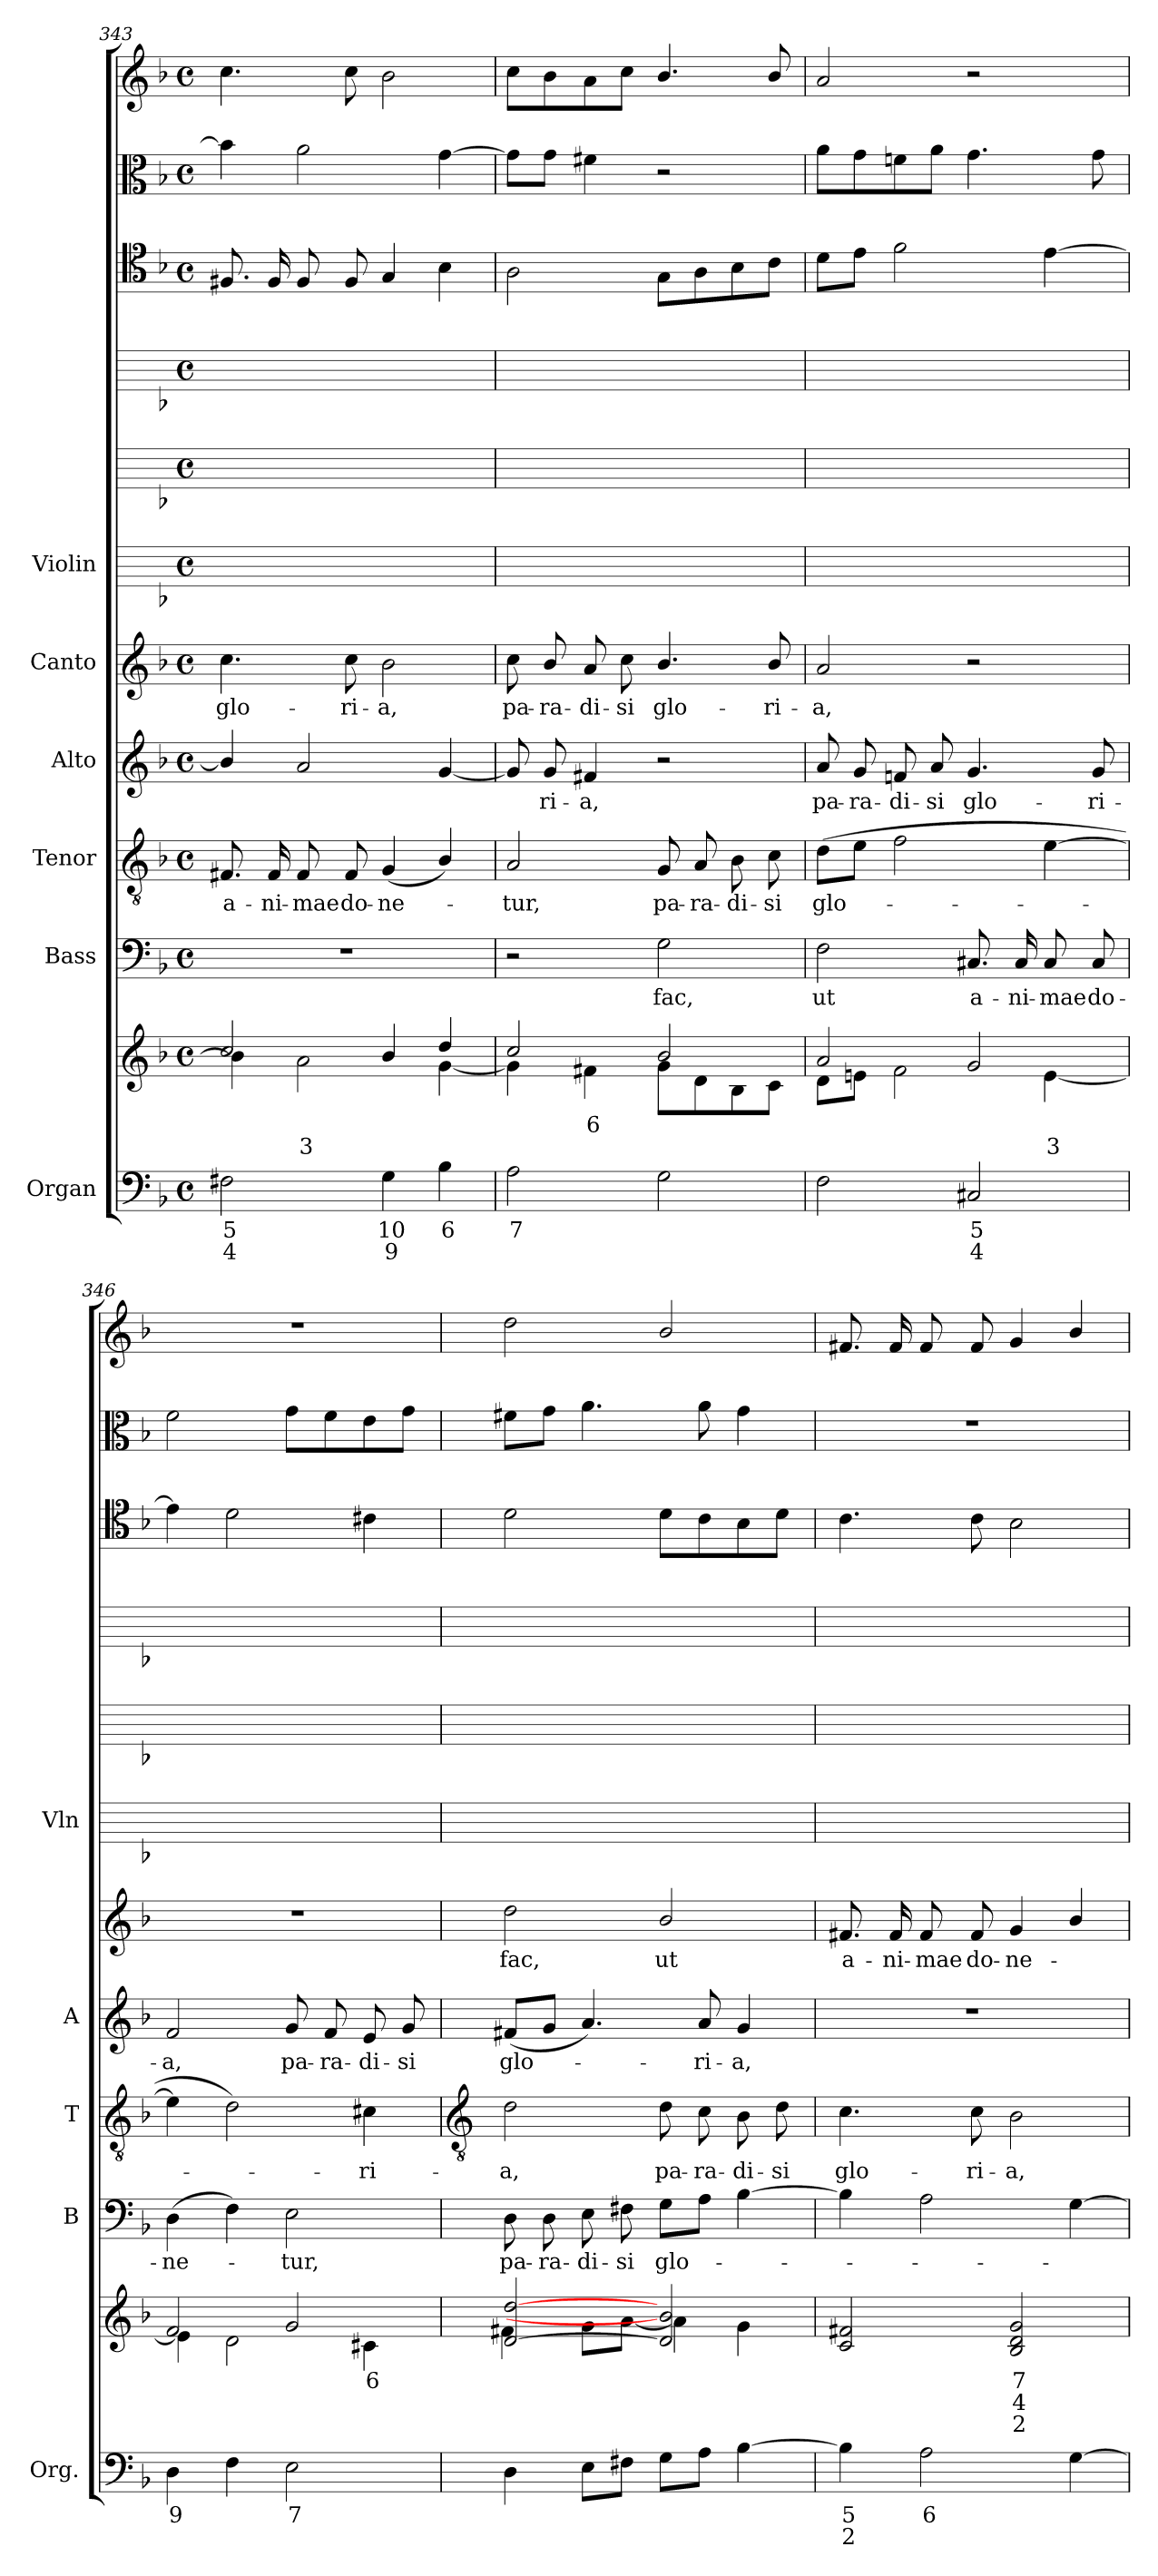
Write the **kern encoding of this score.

**kern	**text	**text	**text	**kern	**text	**text	**text	**kern	**text	**kern	**text	**kern	**text	**kern	**text	**kern	**kern	**kern	**kern	**kern	**kern
*part6	*part6	*part6	*part6	*part6	*part6	*part6	*part6	*part5	*part5	*part4	*part4	*part3	*part3	*part2	*part2	*part1	*part1	*part1	*part1	*part1	*part1
*staff12	*staff12	*staff12	*staff12	*staff11	*staff11	*staff11	*staff11	*staff10	*staff10	*staff9	*staff9	*staff8	*staff8	*staff7	*staff7	*staff6	*staff5	*staff4	*staff3	*staff2	*staff1
*I"Organ	*	*	*	*	*	*	*	*I"Bass	*	*I"Tenor	*	*I"Alto	*	*I"Canto	*	*I"Violin	*	*	*	*	*
*I'Org.	*	*	*	*	*	*	*	*I'B	*	*I'T	*	*I'A	*	*	*	*I'Vln	*	*	*	*	*
!!LO:LB:g=z
*clefF4	*	*	*	*clefG2	*	*	*	*clefF4	*	*clefGv2	*	*clefG2	*	*clefG2	*	*	*	*	*clefC4	*clefC3	*clefG2
*k[b-]	*	*	*	*k[b-]	*	*	*	*k[b-]	*	*k[b-]	*	*k[b-]	*	*k[b-]	*	*k[b-]	*k[b-]	*k[b-]	*k[b-]	*k[b-]	*k[b-]
*F:	*	*	*	*F:	*	*	*	*F:	*	*F:	*	*F:	*	*F:	*	*F:	*F:	*F:	*F:	*F:	*F:
*M4/4	*	*	*	*M4/4	*	*	*	*M4/4	*	*M4/4	*	*M4/4	*	*M4/4	*	*M4/4	*M4/4	*M4/4	*M4/4	*M4/4	*M4/4
*met(c)	*	*	*	*met(c)	*	*	*	*met(c)	*	*met(c)	*	*met(c)	*	*met(c)	*	*met(c)	*met(c)	*met(c)	*met(c)	*met(c)	*met(c)
=343	=343	=343	=343	=343	=343	=343	=343	=343	=343	=343	=343	=343	=343	=343	=343	=343	=343	=343	=343	=343	=343
!	!LO:LY:b	!LO:LY:b	!	!	!	!	!	!	!	!	!LO:LY:b	!	!	!	!LO:LY:b	!	!	!	!	!	!
*	*	*	*	*^	*	*	*	*	*	*	*	*	*	*	*	*	*	*	*	*	*
*	*	*	*	*	*^	*	*	*	*	*	*	*	*	*	*	*	*	*	*	*	*	*
2F#X	5	4	.	2cc/	4b-\]	1ryy	.	.	.	1r	.	8.F#X	a-	4b-/]	.	4.cc	glo-	1ryy	1ryy	1ryy	8.F#XL	4b-]	4.cc
!	!	!	!	!	!	!	!	!	!	!	!	!	!LO:LY:b	!	!	!	!	!	!	!	!	!	!
.	.	.	.	.	.	.	.	.	.	.	.	16F#	-ni-	.	.	.	.	.	.	.	16F#L	.	.
!	!	!	!	!	!	!	!	!LO:LY:b	!	!	!	!	!LO:LY:b	!	!	!	!	!	!	!	!	!	!
.	.	.	.	.	2a\	.	.	3	.	.	.	8F#	-mae	2a	.	.	.	.	.	.	8F#	2a	.
!	!	!	!	!	!	!	!	!	!	!	!	!	!LO:LY:b	!	!	!	!LO:LY:b	!	!	!	!	!	!
.	.	.	.	.	.	.	.	.	.	.	.	8F#	do-	.	.	8cc	-ri-	.	.	.	8F#J	.	8cc
!	!LO:LY:b	!LO:LY:b	!	!	!	!	!	!	!	!	!	!	!LO:LY:b	!	!	!	!LO:LY:b	!	!	!	!	!	!
4G	10	9	.	4b-/	.	.	.	.	.	.	.	(<4G	-ne-	.	.	2b-	-a,	.	.	.	4G	.	2b-
!	!LO:LY:b	!	!	!	!	!	!	!	!	!	!	!	!	!	!	!	!	!	!	!	!	!	!
4B-	6	.	.	4dd/	[4g\	.	.	.	.	.	.	4B-/)	.	[4g	.	.	.	.	.	.	4B-	[4g	.
=344	=344	=344	=344	=344	=344	=344	=344	=344	=344	=344	=344	=344	=344	=344	=344	=344	=344	=344	=344	=344	=344	=344	=344
!	!LO:LY:b	!	!	!	!	!	!	!	!	!	!	!	!LO:LY:b	!	!	!	!LO:LY:b	!	!	!	!	!	!
2A	7	.	.	2cc/	4g\]	1ryy	.	.	.	2r	.	2A	tur,	8g]	.	8cc	pa-	1ryy	1ryy	1ryy	2A	8gL]	8ccL
!	!	!	!	!	!	!	!	!	!	!	!	!	!	!	!LO:LY:b	!	!LO:LY:b	!	!	!	!	!	!
.	.	.	.	.	.	.	.	.	.	.	.	.	.	8g	ri-	8b-/	-ra-	.	.	.	.	8gJ	8b-
!	!	!	!	!	!	!	!LO:LY:b	!	!	!	!	!	!	!	!LO:LY:b	!	!LO:LY:b	!	!	!	!	!	!
.	.	.	.	.	4f#X\	.	6	.	.	.	.	.	.	4f#X	-a,	8a	-di-	.	.	.	.	4f#X	8a
!	!	!	!	!	!	!	!	!	!	!	!	!	!	!	!	!	!LO:LY:b	!	!	!	!	!	!
.	.	.	.	.	.	.	.	.	.	.	.	.	.	.	.	8cc	-si	.	.	.	.	.	8ccJ
!	!	!	!	!	!	!	!	!	!	!	!LO:LY:b	!	!LO:LY:b	!	!	!	!LO:LY:b	!	!	!	!	!	!
2G	.	.	.	2b-/	8g\L	.	.	.	.	2G	fac,	8G	pa-	2r	.	4.b-/	glo-	.	.	.	8GL	2r	4.b-/
!	!	!	!	!	!	!	!	!	!	!	!	!	!LO:LY:b	!	!	!	!	!	!	!	!	!	!
.	.	.	.	.	8d\	.	.	.	.	.	.	8A	-ra-	.	.	.	.	.	.	.	8A	.	.
!	!	!	!	!	!	!	!	!	!	!	!	!	!LO:LY:b	!	!	!	!	!	!	!	!	!	!
.	.	.	.	.	8B-\	.	.	.	.	.	.	8B-	-di-	.	.	.	.	.	.	.	8B-	.	.
!	!	!	!	!	!	!	!	!	!	!	!	!	!LO:LY:b	!	!	!	!LO:LY:b	!	!	!	!	!	!
.	.	.	.	.	8c\J	.	.	.	.	.	.	8c	-si	.	.	8b-/	-ri-	.	.	.	8cJ	.	8b-/
=345	=345	=345	=345	=345	=345	=345	=345	=345	=345	=345	=345	=345	=345	=345	=345	=345	=345	=345	=345	=345	=345	=345	=345
!	!	!	!	!	!	!	!	!	!	!	!LO:LY:b	!	!LO:LY:b	!	!LO:LY:b	!	!LO:LY:b	!	!	!	!	!	!
2F	.	.	.	2a/	8d\L	1ryy	.	.	.	2F	ut	(>8dL	glo-	8a	pa-	2a	-a,	1ryy	1ryy	1ryy	8dL	8aL	2a
!	!	!	!	!	!	!	!	!	!	!	!	!	!	!	!LO:LY:b	!	!	!	!	!	!	!	!
.	.	.	.	.	8en\J	.	.	.	.	.	.	8eJ	.	8g	-ra-	.	.	.	.	.	8eJ	8g	.
!	!	!	!	!	!	!	!	!	!	!	!	!	!	!	!LO:LY:b	!	!	!	!	!	!	!	!
.	.	.	.	.	2f\	.	.	.	.	.	.	2f	.	8fn	-di-	.	.	.	.	.	2f	8fn	.
!	!	!	!	!	!	!	!	!	!	!	!	!	!	!	!LO:LY:b	!	!	!	!	!	!	!	!
.	.	.	.	.	.	.	.	.	.	.	.	.	.	8a	-si	.	.	.	.	.	.	8aJ	.
!	!LO:LY:b	!LO:LY:b	!	!	!	!	!	!	!	!	!LO:LY:b	!	!	!	!LO:LY:b	!	!	!	!	!	!	!	!
2C#X	5	4	.	2g/	.	.	.	.	.	8.C#X	a-	.	.	4.g	glo-	2r	.	.	.	.	.	4.g	2r
!	!	!	!	!	!	!	!	!	!	!	!LO:LY:b	!	!	!	!	!	!	!	!	!	!	!	!
.	.	.	.	.	.	.	.	.	.	16C#	-ni-	.	.	.	.	.	.	.	.	.	.	.	.
!	!	!	!	!	!	!	!	!LO:LY:b	!	!	!LO:LY:b	!	!	!	!	!	!	!	!	!	!	!	!
.	.	.	.	.	[4e\	.	.	3	.	8C#	-mae	[4e	.	.	.	.	.	.	.	.	[4e	.	.
!	!	!	!	!	!	!	!	!	!	!	!LO:LY:b	!	!	!	!LO:LY:b	!	!	!	!	!	!	!	!
.	.	.	.	.	.	.	.	.	.	8C#	do-	.	.	8g	-ri-	.	.	.	.	.	.	8g	.
=346	=346	=346	=346	=346	=346	=346	=346	=346	=346	=346	=346	=346	=346	=346	=346	=346	=346	=346	=346	=346	=346	=346	=346
!	!LO:LY:b	!	!	!	!	!	!	!	!	!	!LO:LY:b	!	!	!	!LO:LY:b	!	!	!	!	!	!	!	!
4D	9	.	.	2f/	4e\]	1ryy	.	.	.	(>4D	-ne-	4e]	.	2f	-a,	1r	.	1ryy	1ryy	1ryy	4e]	2f	1r
4F	.	.	.	.	2d\	.	.	.	.	4F)	.	2d)	.	.	.	.	.	.	.	.	2d	.	.
!	!LO:LY:b	!	!	!	!	!	!	!	!	!	!LO:LY:b	!	!	!	!LO:LY:b	!	!	!	!	!	!	!	!
2E	7	.	.	2g/	.	.	.	.	.	2E	tur,	.	.	8g	pa-	.	.	.	.	.	.	8gL	.
!	!	!	!	!	!	!	!	!	!	!	!	!	!	!	!LO:LY:b	!	!	!	!	!	!	!	!
.	.	.	.	.	.	.	.	.	.	.	.	.	.	8f	-ra-	.	.	.	.	.	.	8f	.
!	!	!	!	!	!	!	!LO:LY:b	!	!	!	!	!	!LO:LY:b	!	!LO:LY:b	!	!	!	!	!	!	!	!
.	.	.	.	.	4c#X\	.	6	.	.	.	.	4c#X	ri-	8e	-di-	.	.	.	.	.	4c#X	8e	.
!	!	!	!	!	!	!	!	!	!	!	!	!	!	!	!LO:LY:b	!	!	!	!	!	!	!	!
.	.	.	.	.	.	.	.	.	.	.	.	.	.	8g	-si	.	.	.	.	.	.	8gJ	.
!!LO:LB:g=z
=347	=347	=347	=347	=347	=347	=347	=347	=347	=347	=347	=347	=347	=347	=347	=347	=347	=347	=347	=347	=347	=347	=347	=347
*	*	*	*	*	*	*	*	*	*	*	*	*clefGv2	*	*	*	*	*	*	*	*	*	*	*
!	!	!	!	!	!	!	!	!	!	!	!LO:LY:b	!	!LO:LY:b	!	!LO:LY:b	!	!LO:LY:b	!	!	!	!	!	!
4D	.	.	.	[2d [2dd	4f#X\	1ryy	.	.	.	8D	pa-	2d	-a,	(<8f#XL	glo-	2dd	fac,	1ryy	1ryy	1ryy	2d	8f#XL	2dd
!	!	!	!	!	!	!	!	!	!	!	!LO:LY:b	!	!	!	!	!	!	!	!	!	!	!	!
.	.	.	.	.	.	.	.	.	.	8D	-ra-	.	.	8gJ	.	.	.	.	.	.	.	8gJ	.
!	!	!	!	!	!	!	!	!	!	!	!LO:LY:b	!	!	!	!	!	!	!	!	!	!	!	!
8EL	.	.	.	.	8gL	.	.	.	.	8E	-di-	.	.	4.a)	.	.	.	.	.	.	.	4.a	.
!	!	!	!	!	!	!	!	!	!	!	!LO:LY:b	!	!	!	!	!	!	!	!	!	!	!	!
8F#XJ	.	.	.	.	[8aJ	.	.	.	.	8F#X	-si	.	.	.	.	.	.	.	.	.	.	.	.
!	!	!	!	!	!	!	!	!	!	!	!LO:LY:b	!	!LO:LY:b	!	!	!	!LO:LY:b	!	!	!	!	!	!
8GL	.	.	.	2d] 2b-]	4a\]	.	.	.	.	8GL	glo-	8d	pa-	.	.	2b-/	ut	.	.	.	8dL	.	2b-/
!	!	!	!	!	!	!	!	!	!	!	!	!	!LO:LY:b	!	!LO:LY:b	!	!	!	!	!	!	!	!
8AJ	.	.	.	.	.	.	.	.	.	8AJ	.	8c	-ra-	8a	ri-	.	.	.	.	.	8c	8a	.
!	!	!	!	!	!	!	!	!	!	!	!	!	!LO:LY:b	!	!LO:LY:b	!	!	!	!	!	!	!	!
[4B-	.	.	.	.	4g\	.	.	.	.	[4B-	.	8B-	-di-	4g	-a,	.	.	.	.	.	8B-	4g	.
!	!	!	!	!	!	!	!	!	!	!	!	!	!LO:LY:b	!	!	!	!	!	!	!	!	!	!
.	.	.	.	.	.	.	.	.	.	.	.	8d	-si	.	.	.	.	.	.	.	8dJ	.	.
=348	=348	=348	=348	=348	=348	=348	=348	=348	=348	=348	=348	=348	=348	=348	=348	=348	=348	=348	=348	=348	=348	=348	=348
!	!LO:LY:b	!LO:LY:b	!	!	!	!	!	!	!	!	!	!	!LO:LY:b	!	!	!	!LO:LY:b	!	!	!	!	!	!
4B-]	5	2	.	2c 2f#X	1ryy	1ryy	.	.	.	4B-]	.	4.c	glo-	1r	.	8.f#X	a-	1ryy	1ryy	1ryy	4.c	1r	8.f#XL
!	!	!	!	!	!	!	!	!	!	!	!	!	!	!	!	!	!LO:LY:b	!	!	!	!	!	!
.	.	.	.	.	.	.	.	.	.	.	.	.	.	.	.	16f#	-ni-	.	.	.	.	.	16f#L
!	!LO:LY:b	!LO:LY:b	!LO:LY:b	!	!	!	!	!	!	!	!	!	!	!	!	!	!LO:LY:b	!	!	!	!	!	!
2A	6	.	.	.	.	.	.	.	.	2A	.	.	.	.	.	8f#	-mae	.	.	.	.	.	8f#
!	!	!	!	!	!	!	!	!	!	!	!	!	!LO:LY:b	!	!	!	!LO:LY:b	!	!	!	!	!	!
.	.	.	.	.	.	.	.	.	.	.	.	8c	-ri-	.	.	8f#	do-	.	.	.	8c	.	8f#J
!	!	!	!	!	!	!	!LO:LY:b	!LO:LY:b	!LO:LY:b	!	!	!	!LO:LY:b	!	!	!	!LO:LY:b	!	!	!	!	!	!
.	.	.	.	2B- 2d 2g	.	.	7	4	2	.	.	2B-	-a,	.	.	4g	-ne-	.	.	.	2B-	.	4g
[4G	.	.	.	.	.	.	.	.	.	[4G	.	.	.	.	.	4b-/	.	.	.	.	.	.	4b-/
*	*	*	*	*v	*v	*v	*	*	*	*	*	*	*	*	*	*	*	*	*	*	*	*	*
=	=	=	=	=	=	=	=	=	=	=	=	=	=	=	=	=	=	=	=	=	=
*-	*-	*-	*-	*-	*-	*-	*-	*-	*-	*-	*-	*-	*-	*-	*-	*-	*-	*-	*-	*-	*-
